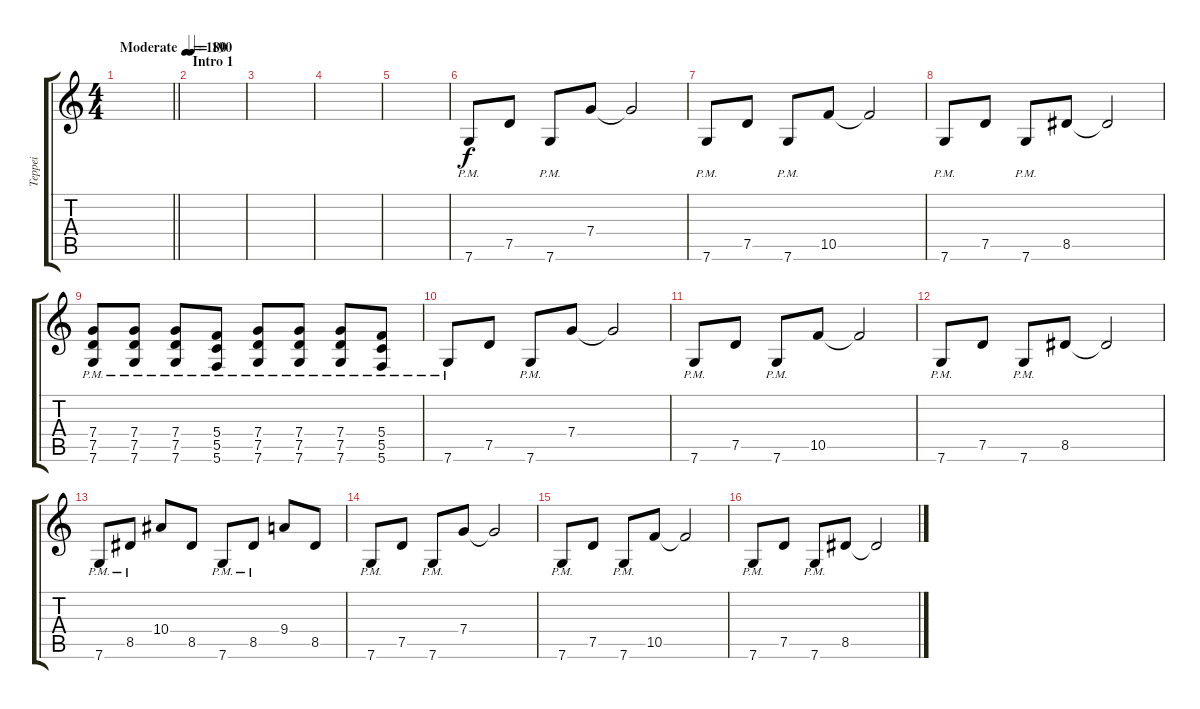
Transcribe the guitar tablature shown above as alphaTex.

\track ("Teppei" "Teppei") {instrument overdrivenguitar}
\staff {score tabs}
\tuning (D4 A3 F3 C3 G2 C2) {hide}
\ts (4 4)
\tempo (180 "Moderate")
\clef g2
\barLineRight lightlight
\ks c
|
\section ("" "Intro 1")
\tempo 190
|
|
|
|
7.6{pm}.8 7.5.8 7.6{pm}.8 7.4.8 7.4{t}.2 |
7.6{pm}.8 7.5.8 7.6{pm}.8 10.5.8 10.5{t}.2 |
7.6{pm}.8 7.5.8 7.6{pm}.8 8.5.8 8.5{t}.2 |
(7.4{pm} 7.5{pm} 7.6{pm}).8 (7.4{pm} 7.5{pm} 7.6{pm}).8 (7.4{pm} 7.5{pm} 7.6{pm}).8 (5.4{pm} 5.5{pm} 5.6{pm}).8 (7.4{pm} 7.5{pm} 7.6{pm}).8 (7.4{pm} 7.5{pm} 7.6{pm}).8 (7.4{pm} 7.5{pm} 7.6{pm}).8 (5.4{pm} 5.5{pm} 5.6{pm}).8 |
7.6{pm}.8 7.5.8 7.6{pm}.8 7.4.8 7.4{t}.2 |
7.6{pm}.8 7.5.8 7.6{pm}.8 10.5.8 10.5{t}.2 |
7.6{pm}.8 7.5.8 7.6{pm}.8 8.5.8 8.5{t}.2 |
7.6{pm}.8 8.5{pm}.8 10.4.8 8.5.8 7.6{pm}.8 8.5{pm}.8 9.4.8 8.5.8 |
7.6{pm}.8 7.5.8 7.6{pm}.8 7.4.8 7.4{t}.2 |
7.6{pm}.8 7.5.8 7.6{pm}.8 10.5.8 10.5{t}.2 |
7.6{pm}.8 7.5.8 7.6{pm}.8 8.5.8 8.5{t}.2
